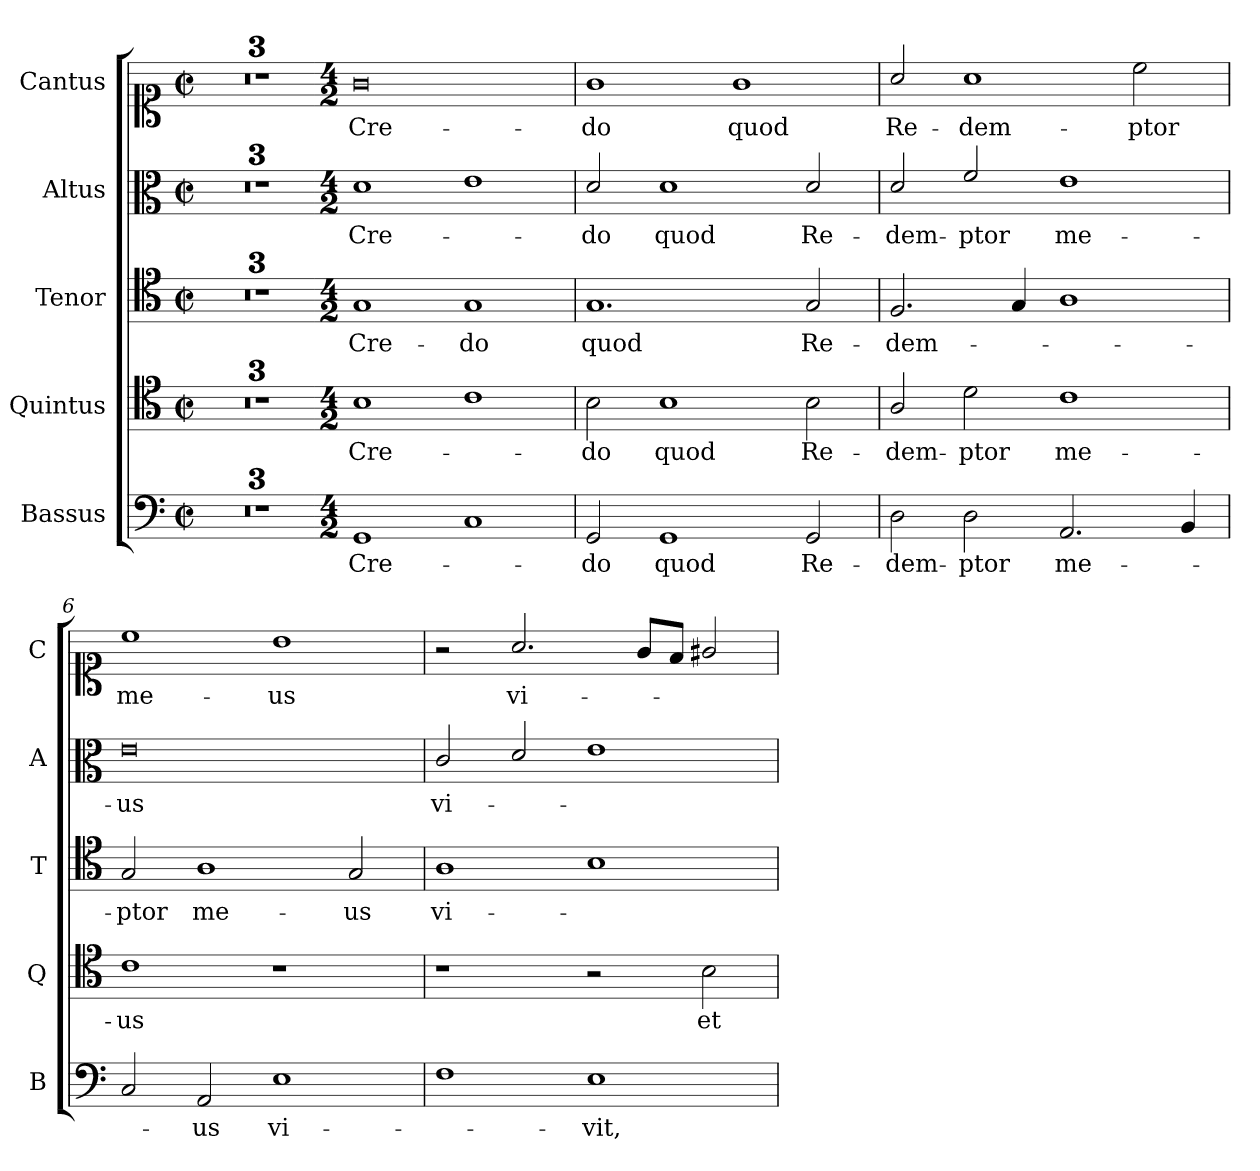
**kern	**text	**kern	**text	**kern	**text	**kern	**text	**kern	**text
*part5	*part5	*part4	*part4	*part3	*part3	*part2	*part2	*part1	*part1
*staff5	*staff5	*staff4	*staff4	*staff3	*staff3	*staff2	*staff2	*staff1	*staff1
*I"Bassus	*	*I"Quintus	*	*I"Tenor	*	*I"Altus	*	*I"Cantus	*
*I'B	*	*I'Q	*	*I'T	*	*I'A	*	*I'C	*
*clefF4	*	*clefC4	*	*clefC4	*	*clefC3	*	*clefC1	*
*k[]	*	*k[]	*	*k[]	*	*k[]	*	*k[]	*
*C:	*	*C:	*	*C:	*	*C:	*	*C:	*
*M2/2	*	*M2/2	*	*M2/2	*	*M2/2	*	*M2/2	*
*met(c|)	*	*met(c|)	*	*met(c|)	*	*met(c|)	*	*met(c|)	*
=1	=1	=1	=1	=1	=1	=1	=1	=1	=1
1ryy	.	1ryy	.	1ryy	.	1ryy	.	1ryy	.
=2	=2	=2	=2	=2	=2	=2	=2	=2	=2
1ryy	.	1ryy	.	1ryy	.	1ryy	.	1ryy	.
=3	=3	=3	=3	=3	=3	=3	=3	=3	=3
*	*	*clefGv2	*	*clefGv2	*	*clefG2	*	*clefG2	*
1ryy	.	1ryy	.	1ryy	.	1ryy	.	1ryy	.
=3X1-	=3X1-	=3X1-	=3X1-	=3X1-	=3X1-	=3X1-	=3X1-	=3X1-	=3X1-
*M4/2	*	*M4/2	*	*M4/2	*	*M4/2	*	*M4/2	*
!	!LO:LY:b	!	!	!	!	!	!	!	!
!	!	!	!LO:LY:b	!	!	!	!	!	!
!	!	!	!	!	!LO:LY:b	!	!	!	!
!	!	!	!	!	!	!	!LO:LY:b	!	!
!	!	!	!	!	!	!	!	!	!LO:LY:b
1GG	Cre-	1B	Cre-	1G	Cre-	1d	Cre-	0g	Cre-
!	!	!	!	!	!LO:LY:b	!	!	!	!
1C	.	1c	.	1G	-do	1e	.	.	.
=4	=4	=4	=4	=4	=4	=4	=4	=4	=4
!	!LO:LY:b	!	!	!	!	!	!	!	!
!	!	!	!LO:LY:b	!	!	!	!	!	!
!	!	!	!	!	!LO:LY:b	!	!	!	!
!	!	!	!	!	!	!	!LO:LY:b	!	!
!	!	!	!	!	!	!	!	!	!LO:LY:b
2GG/	-do	2B\	-do	1.G	quod	2d/	-do	1g	-do
!	!LO:LY:b	!	!	!	!	!	!	!	!
!	!	!	!LO:LY:b	!	!	!	!	!	!
!	!	!	!	!	!	!	!LO:LY:b	!	!
1GG	quod	1B	quod	.	.	1d	quod	.	.
!	!	!	!	!	!	!	!	!	!LO:LY:b
.	.	.	.	.	.	.	.	1g	quod
!	!LO:LY:b	!	!	!	!	!	!	!	!
!	!	!	!LO:LY:b	!	!	!	!	!	!
!	!	!	!	!	!LO:LY:b	!	!	!	!
!	!	!	!	!	!	!	!LO:LY:b	!	!
2GG/	Re-	2B\	Re-	2G/	Re-	2d/	Re-	.	.
=5	=5	=5	=5	=5	=5	=5	=5	=5	=5
!	!LO:LY:b	!	!	!	!	!	!	!	!
!	!	!	!LO:LY:b	!	!	!	!	!	!
!	!	!	!	!	!LO:LY:b	!	!	!	!
!	!	!	!	!	!	!	!LO:LY:b	!	!
!	!	!	!	!	!	!	!	!	!LO:LY:b
2D\	-dem-	2A/	-dem-	2.F/	-dem-	2d/	-dem-	2a/	Re-
!	!LO:LY:b	!	!	!	!	!	!	!	!
!	!	!	!LO:LY:b	!	!	!	!	!	!
!	!	!	!	!	!	!	!LO:LY:b	!	!
!	!	!	!	!	!	!	!	!	!LO:LY:b
2D\	-ptor	2d\	-ptor	.	.	2f/	-ptor	1a	-dem-
.	.	.	.	4G/	.	.	.	.	.
!	!LO:LY:b	!	!	!	!	!	!	!	!
!	!	!	!LO:LY:b	!	!	!	!	!	!
!	!	!	!	!	!	!	!LO:LY:b	!	!
2.AA/	me-	1c	me-	1A	.	1e	me-	.	.
!	!	!	!	!	!	!	!	!	!LO:LY:b
.	.	.	.	.	.	.	.	2cc\	-ptor
4BB/	.	.	.	.	.	.	.	.	.
=6	=6	=6	=6	=6	=6	=6	=6	=6	=6
!	!	!	!LO:LY:b	!	!	!	!	!	!
!	!	!	!	!	!LO:LY:b	!	!	!	!
!	!	!	!	!	!	!	!LO:LY:b	!	!
!	!	!	!	!	!	!	!	!	!LO:LY:b
2C/	.	1c	-us	2G/	-ptor	0e	-us	1cc	me-
!	!LO:LY:b	!	!	!	!	!	!	!	!
!	!	!	!	!	!LO:LY:b	!	!	!	!
2AA/	-us	.	.	1A	me-	.	.	.	.
!	!LO:LY:b	!	!	!	!	!	!	!	!
!	!	!	!	!	!	!	!	!	!LO:LY:b
1E	vi-	1r	.	.	.	.	.	1b	-us
!	!	!	!	!	!LO:LY:b	!	!	!	!
.	.	.	.	2G/	-us	.	.	.	.
!!LO:LB:g=z
=7	=7	=7	=7	=7	=7	=7	=7	=7	=7
!	!	!	!	!	!LO:LY:b	!	!	!	!
!	!	!	!	!	!	!	!LO:LY:b	!	!
1F	.	1r	.	1A	vi-	2c/	vi-	2r	.
!	!	!	!	!	!	!	!	!	!LO:LY:b
.	.	.	.	.	.	2d/	.	2.a/	vi-
!	!LO:LY:b	!	!	!	!	!	!	!	!
1E	-vit,	2r	.	1B	.	1e	.	.	.
.	.	.	.	.	.	.	.	8g/L	.
.	.	.	.	.	.	.	.	8f/J	.
!	!	!	!LO:LY:b	!	!	!	!	!	!
.	.	2B\	et	.	.	.	.	2g#X/	.
=	=	=	=	=	=	=	=	=	=
*-	*-	*-	*-	*-	*-	*-	*-	*-	*-
